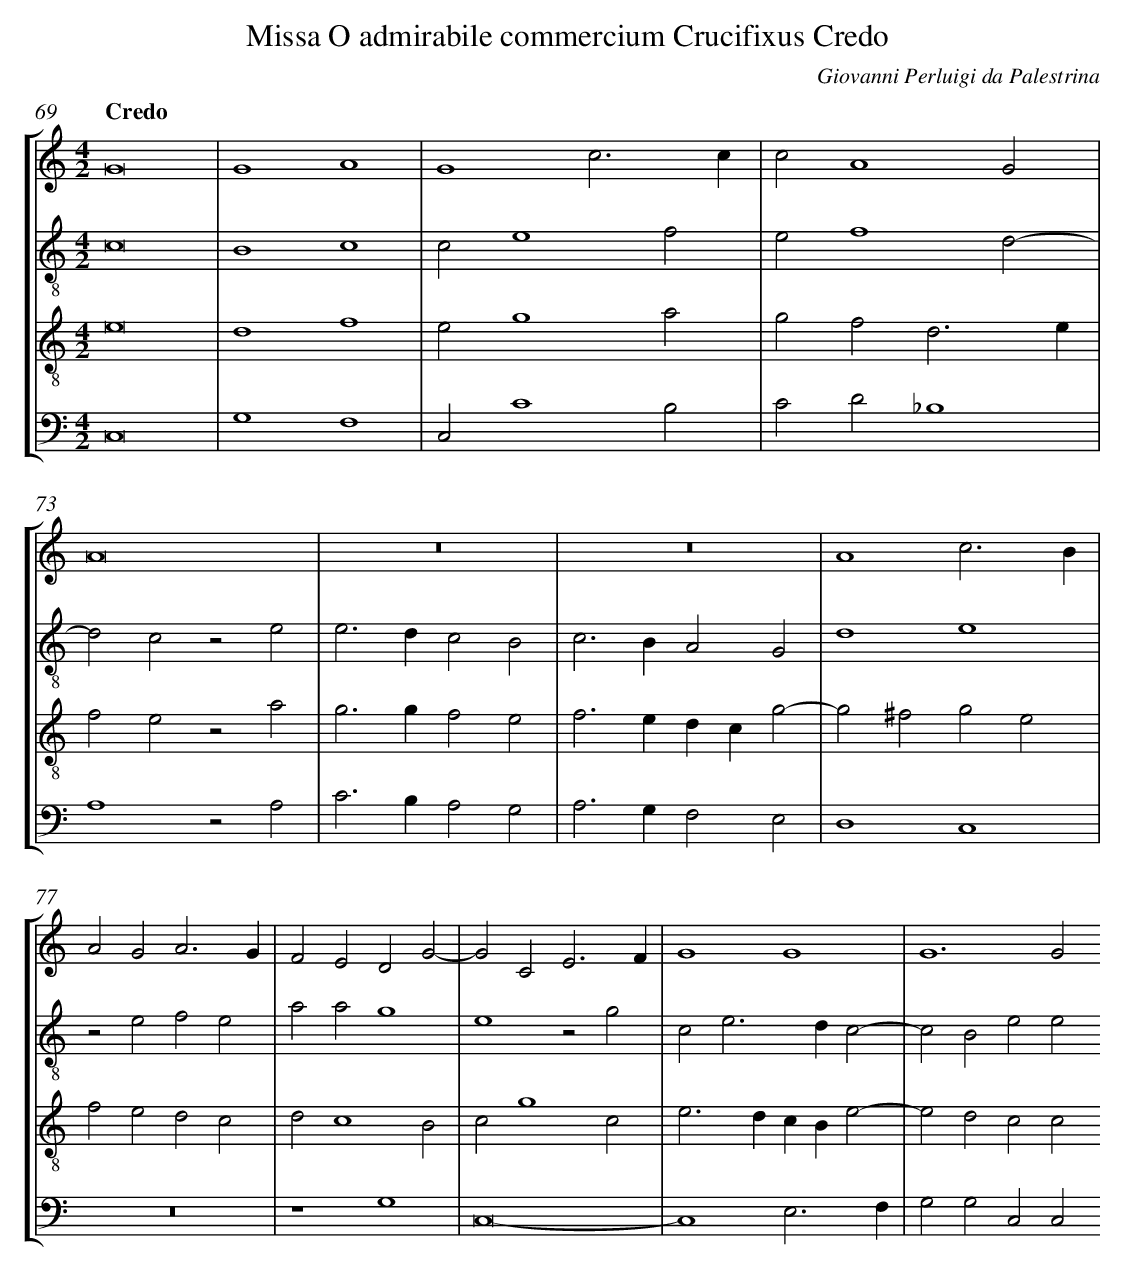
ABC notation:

X:1
T: Missa O admirabile commercium Crucifixus Credo
C: Giovanni Perluigi da Palestrina
L: 1/4
M: 4/2
Q: "Credo"
%%staves [1 2 3 4]
V: 1 clef=treble
V: 2 clef=treble-8
V: 3 clef=treble-8
V: 4 clef=bass
K: C
[V:1] G8 |
[V:2] c8 |
[V:3] e8 |
[V:4] C,8 |
[V:1] G4A4 |
[V:2] B4c4 |
[V:3] d4f4 |
[V:4] G,4F,4 |
[V:1] G4c3c |
[V:2] c2e4f2 |
[V:3] e2g4a2 |
[V:4] C,2C4B,2 |
[V:1] c2A4G2 |
[V:2] e2f4d2- |
[V:3] g2f2d3e |
[V:4] C2D2_B,4 |
[V:1] A8 |
[V:2] d2c2z2e2 |
[V:3] f2e2z2a2 |
[V:4] A,4z2A,2 |
[V:1] z8 |
[V:2] e2>d2c2B2 |
[V:3] g2>g2f2e2 |
[V:4] C2>B,2A,2G,2 |
[V:1] z8 |
[V:2] c2>B2A2G2 |
[V:3] f2>e2dcg2- |
[V:4] A,2>G,2F,2E,2 |
[V:1] A4c3B |
[V:2] d4e4 |
[V:3] g2^f2g2e2 |
[V:4] D,4C,4 |
[V:1] A2G2A3G |
[V:2] z2e2f2e2 |
[V:3] f2e2d2c2 |
[V:4] z8 |
[V:1] F2E2D2G2- |
[V:2] a2a2g4 |
[V:3] d2c4B2 |
[V:4] z4G,4 |
[V:1] G2C2E3F |
[V:2] e4z2g2 |
[V:3] c2g4c2 |
[V:4] C,8- |
[V:1] G4G4 |
[V:2] c2e2>d2c2- |
[V:3] e2>d2cBe2- |
[V:4] C,4E,3F, |
[V:1] G6G2
[V:2] c2B2e2e2
[V:3] e2d2c2c2
[V:4] G,2G,2C,2C,2
